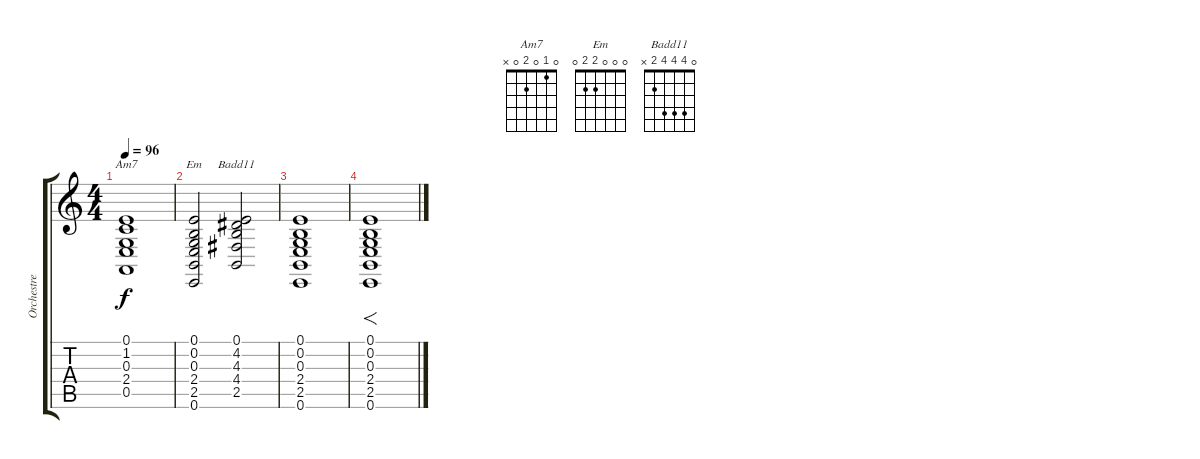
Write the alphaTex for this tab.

\track ("Orchestre" "Orchestre") {instrument stringensemble1}
\staff {score tabs}
\tuning (E4 B3 G3 D3 A2 E2) {hide}
\chord ("Am7" 0 1 0 2 0 x)
\chord ("Em" 0 0 0 2 2 0)
\chord ("Badd11" 0 4 4 4 2 x)
\ts (4 4)
\tempo 96
\clef g2
\ks c
(0.1 1.2 0.3 2.4 0.5).1{ch "Am7" dy f} |
(0.1 0.2 0.3 2.4 2.5 0.6).2{ch "Em"} (0.1 4.2 4.3 4.4 2.5).2{ch "Badd11"} |
(0.1 0.2 0.3 2.4 2.5 0.6).1 |
(0.1 0.2 0.3 2.4 2.5 0.6).1{f}
